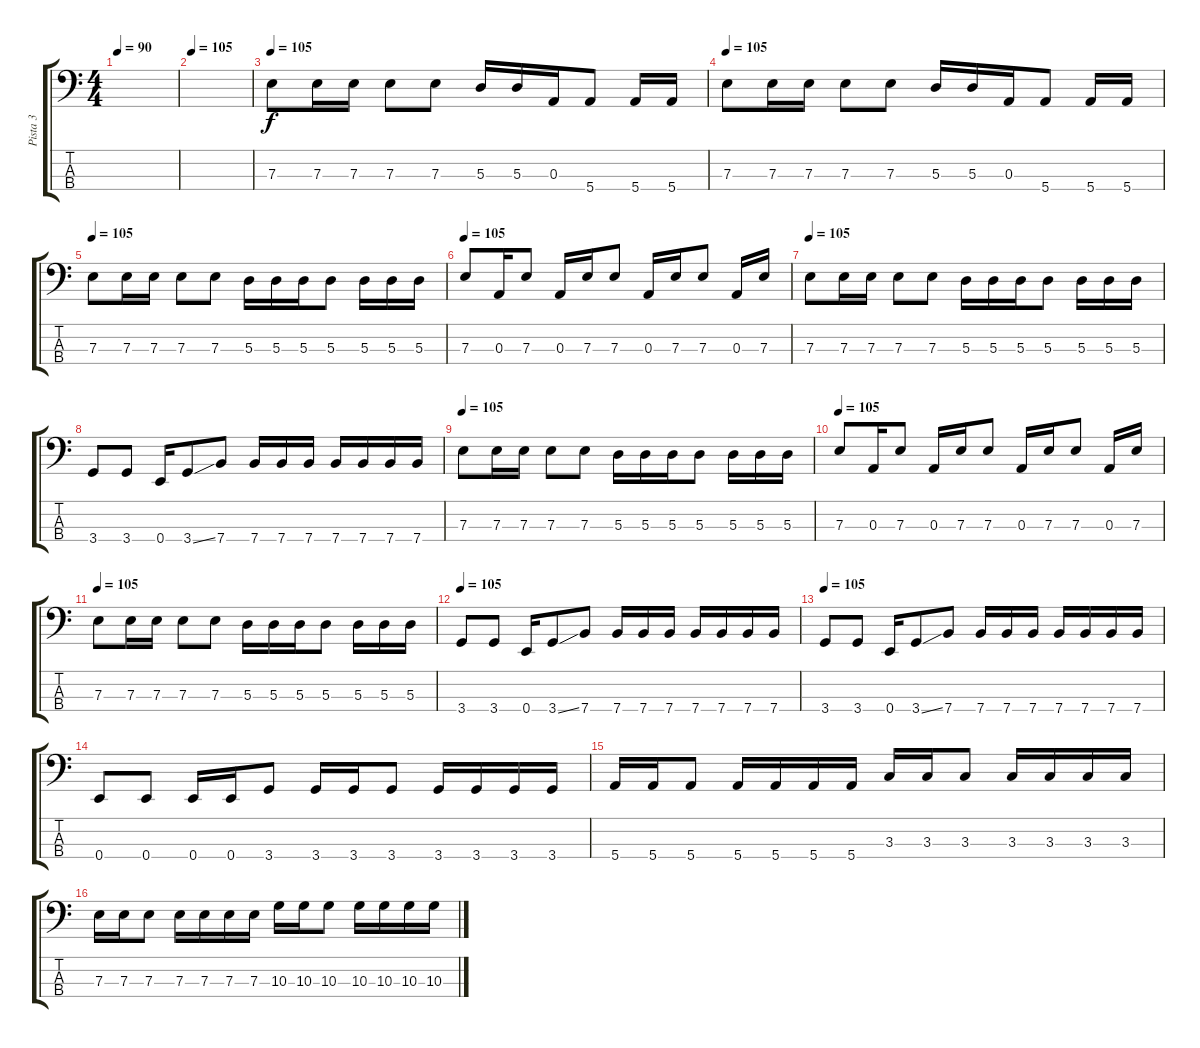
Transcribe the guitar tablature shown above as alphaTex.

\track ("Pista 3" "Pista 3") {instrument electricbasspick}
\staff {score tabs}
\tuning (G2 D2 A1 E1) {hide}
\ts (4 4)
\tempo 90
\tempo 105
\tempo 90
\clef f4
\ks c
|
\tempo 105
|
\tempo 105
7.3.8 7.3.16 7.3.16 7.3.8 7.3.8 5.3.16 5.3.16 0.3.16 5.4.8 5.4.16 5.4.16 |
\tempo 105
7.3.8 7.3.16 7.3.16 7.3.8 7.3.8 5.3.16 5.3.16 0.3.16 5.4.8 5.4.16 5.4.16 |
\tempo 105
7.3.8 7.3.16 7.3.16 7.3.8 7.3.8 5.3.16 5.3.16 5.3.16 5.3.8 5.3.16 5.3.16 5.3.16 |
\tempo 105
7.3.8 0.3.16 7.3.8 0.3.16 7.3.16 7.3.8 0.3.16 7.3.16 7.3.8 0.3.16 7.3.16 |
\tempo 105
7.3.8 7.3.16 7.3.16 7.3.8 7.3.8 5.3.16 5.3.16 5.3.16 5.3.8 5.3.16 5.3.16 5.3.16 |
3.4.8 3.4.8 0.4.16 3.4{ss}.8 7.4.8 7.4.16 7.4.16 7.4.16 7.4.16 7.4.16 7.4.16 7.4.16 |
\tempo 105
7.3.8 7.3.16 7.3.16 7.3.8 7.3.8 5.3.16 5.3.16 5.3.16 5.3.8 5.3.16 5.3.16 5.3.16 |
\tempo 105
7.3.8 0.3.16 7.3.8 0.3.16 7.3.16 7.3.8 0.3.16 7.3.16 7.3.8 0.3.16 7.3.16 |
\tempo 105
7.3.8 7.3.16 7.3.16 7.3.8 7.3.8 5.3.16 5.3.16 5.3.16 5.3.8 5.3.16 5.3.16 5.3.16 |
\tempo 105
3.4.8 3.4.8 0.4.16 3.4{ss}.8 7.4.8 7.4.16 7.4.16 7.4.16 7.4.16 7.4.16 7.4.16 7.4.16 |
\tempo 105
3.4.8 3.4.8 0.4.16 3.4{ss}.8 7.4.8 7.4.16 7.4.16 7.4.16 7.4.16 7.4.16 7.4.16 7.4.16 |
0.4.8 0.4.8 0.4.16 0.4.16 3.4.8 3.4.16 3.4.16 3.4.8 3.4.16 3.4.16 3.4.16 3.4.16 |
5.4.16 5.4.16 5.4.8 5.4.16 5.4.16 5.4.16 5.4.16 3.3.16 3.3.16 3.3.8 3.3.16 3.3.16 3.3.16 3.3.16 |
7.3.16 7.3.16 7.3.8 7.3.16 7.3.16 7.3.16 7.3.16 10.3.16 10.3.16 10.3.8 10.3.16 10.3.16 10.3.16 10.3.16
